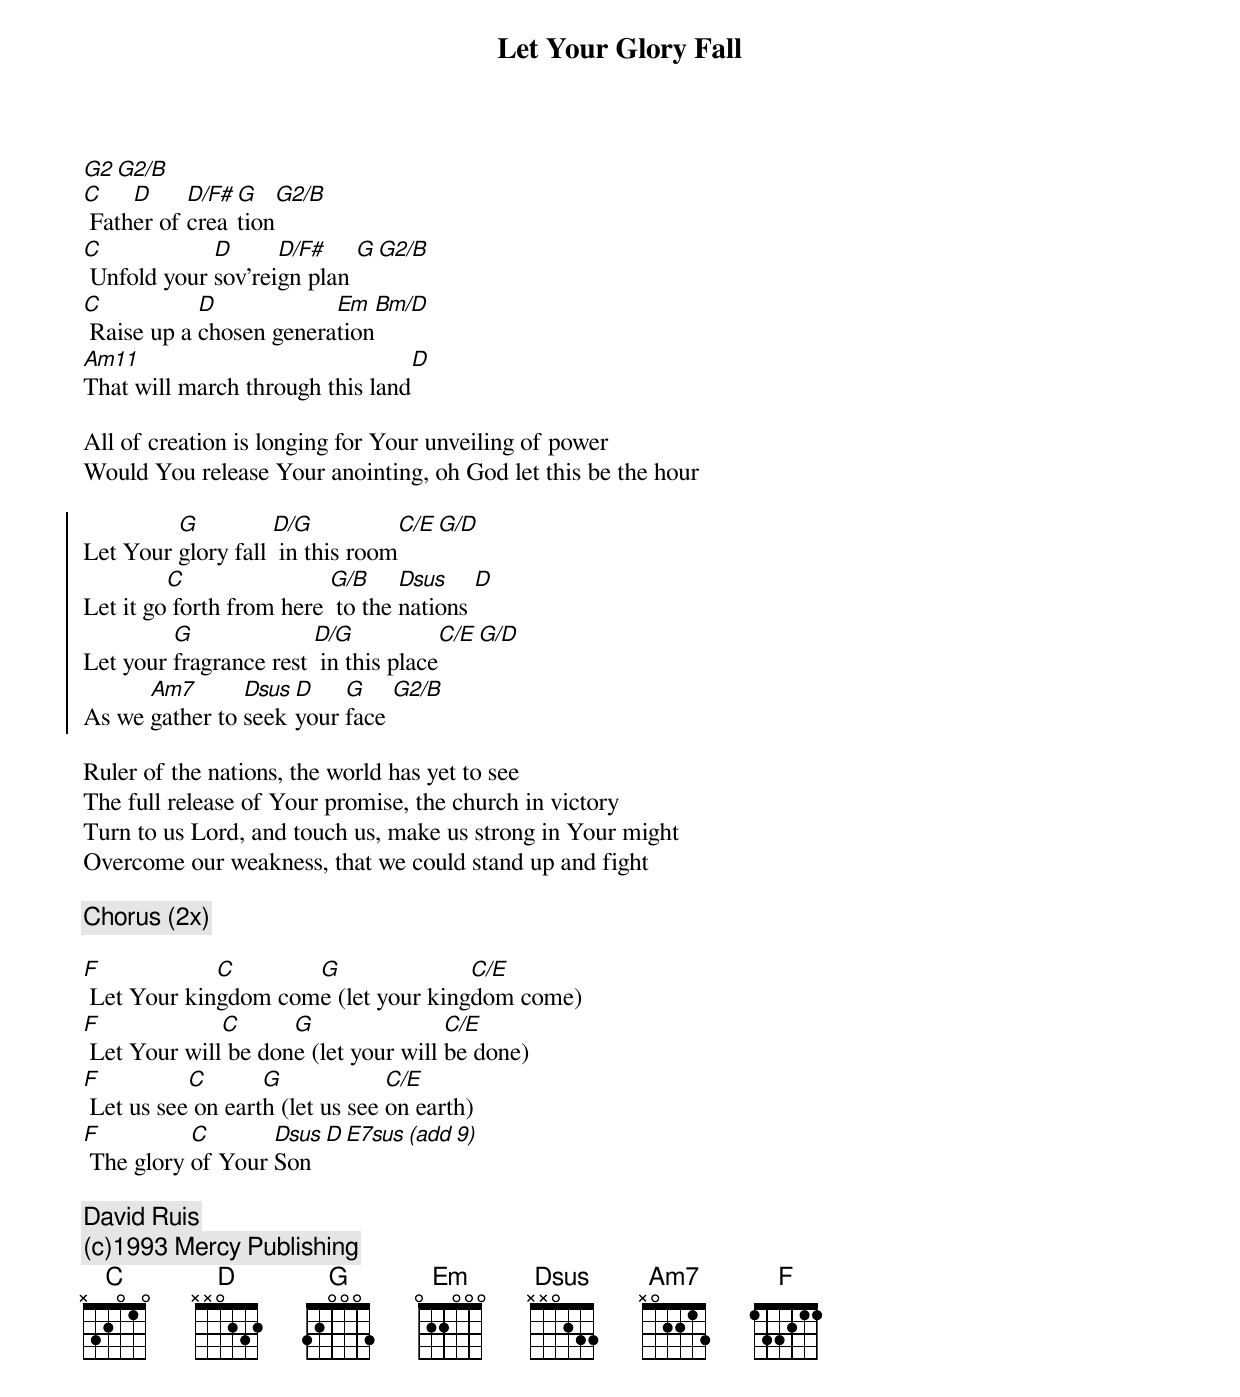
{t:Let Your Glory Fall}
[G2][G2/B]
[C] Fath[D]er of [D/F#]crea[G]tion[G2/B]
[C] Unfold your [D]sov'rei[D/F#]gn plan [G][G2/B]
[C] Raise up a [D]chosen genera[Em]tion[Bm/D]
[Am11]That will march through this land[D]

All of creation is longing for Your unveiling of power
Would You release Your anointing, oh God let this be the hour

{soc}
Let Your [G]glory fall [D/G] in this room[C/E][G/D]
Let it go[C] forth from here [G/B] to the [Dsus]nations [D]
Let your [G]fragrance rest [D/G] in this place[C/E][G/D]
As we [Am7]gather to [Dsus]seek [D]your [G]face [G2/B]
{eoc}

Ruler of the nations, the world has yet to see
The full release of Your promise, the church in victory
Turn to us Lord, and touch us, make us strong in Your might
Overcome our weakness, that we could stand up and fight

{c:Chorus (2x)}

[F] Let Your kin[C]gdom com[G]e (let your king[C/E]dom come)
[F] Let Your will[C] be don[G]e (let your will [C/E]be done)
[F] Let us see[C] on eart[G]h (let us see [C/E]on earth)
[F] The glory [C]of Your [Dsus]Son[D][E7sus (add 9)]

{c:David Ruis}
{c:(c)1993 Mercy Publishing}
